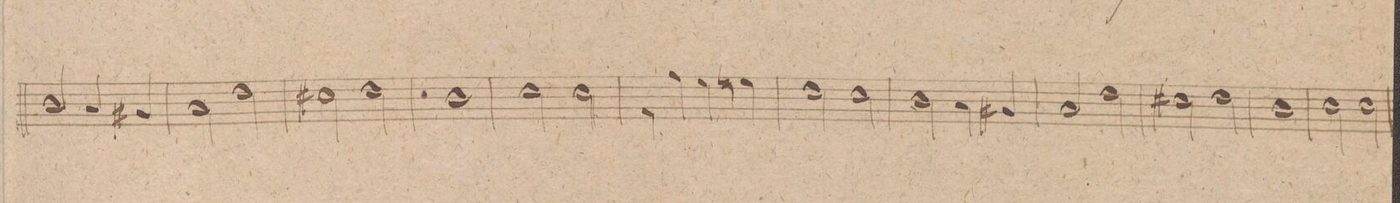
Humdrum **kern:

**kern	**dynam
*I"Fagotto. 2do	*
*clefF4	*
*k[f#c#g#]	*
*met(c)	*
*M4/4	*
2D/	.
4C#/	.
4BB#X/	.
=22	=22
2C#\	.
2F#\	.
=23	=23
2E#X\	.
2F#\	.
=24	=24
1D	.
=25	=25
2E\	.
2E\	.
=26	=26
4AA\	.
4A\	.
4G#\	.
4Gn\	.
=27	=27
2F#\	.
2E\	.
=28	=28
2D\	.
4C#\	.
4BB#X/	.
=29	=29
2C#/	.
2F#\	.
=30	=30
2E#X\	.
2F#\	.
=31	=31
1D	.
=32	=32
2E\	.
2E\	.
=33	=33
*-	*-
